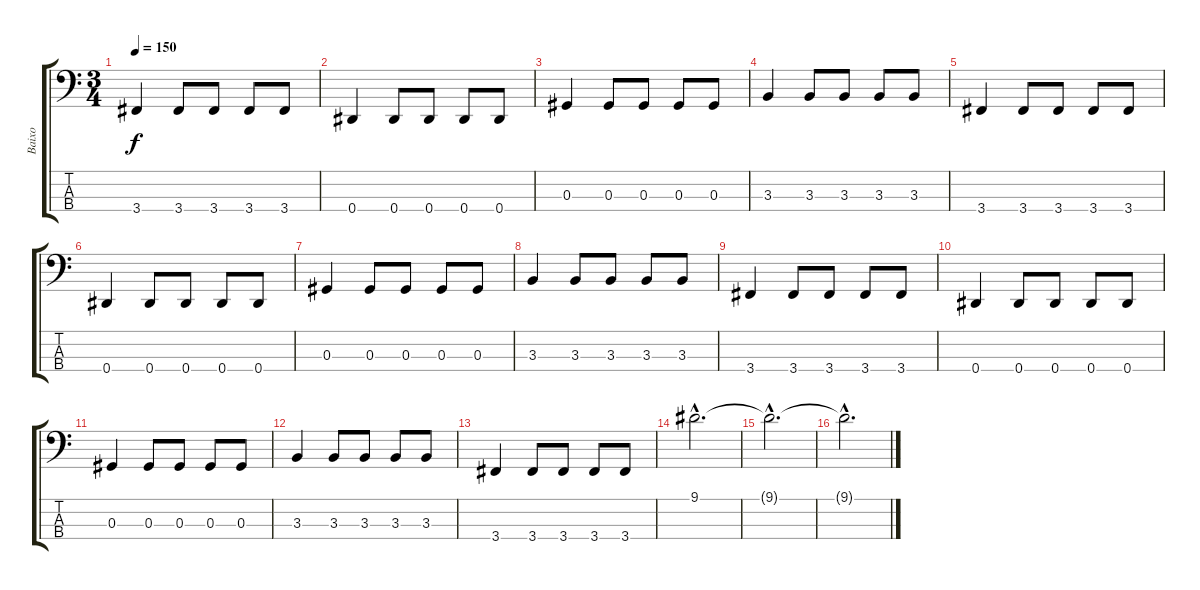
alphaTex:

\track ("Baixo" "Baixo") {instrument electricbasspick}
\staff {score tabs}
\tuning (Gb2 Db2 Ab1 Eb1) {hide}
\ts (3 4)
\tempo 150
\clef f4
\ks c
3.4.4{dy f} 3.4.8 3.4.8 3.4.8 3.4.8 |
0.4.4 0.4.8 0.4.8 0.4.8 0.4.8 |
0.3.4 0.3.8 0.3.8 0.3.8 0.3.8 |
3.3.4 3.3.8 3.3.8 3.3.8 3.3.8 |
3.4.4 3.4.8 3.4.8 3.4.8 3.4.8 |
0.4.4 0.4.8 0.4.8 0.4.8 0.4.8 |
0.3.4 0.3.8 0.3.8 0.3.8 0.3.8 |
3.3.4 3.3.8 3.3.8 3.3.8 3.3.8 |
3.4.4 3.4.8 3.4.8 3.4.8 3.4.8 |
0.4.4 0.4.8 0.4.8 0.4.8 0.4.8 |
0.3.4 0.3.8 0.3.8 0.3.8 0.3.8 |
3.3.4 3.3.8 3.3.8 3.3.8 3.3.8 |
3.4.4 3.4.8 3.4.8 3.4.8 3.4.8 |
9.1{hac}.2{d} |
9.1{hac t}.2{d} |
9.1{hac t}.2{d}
